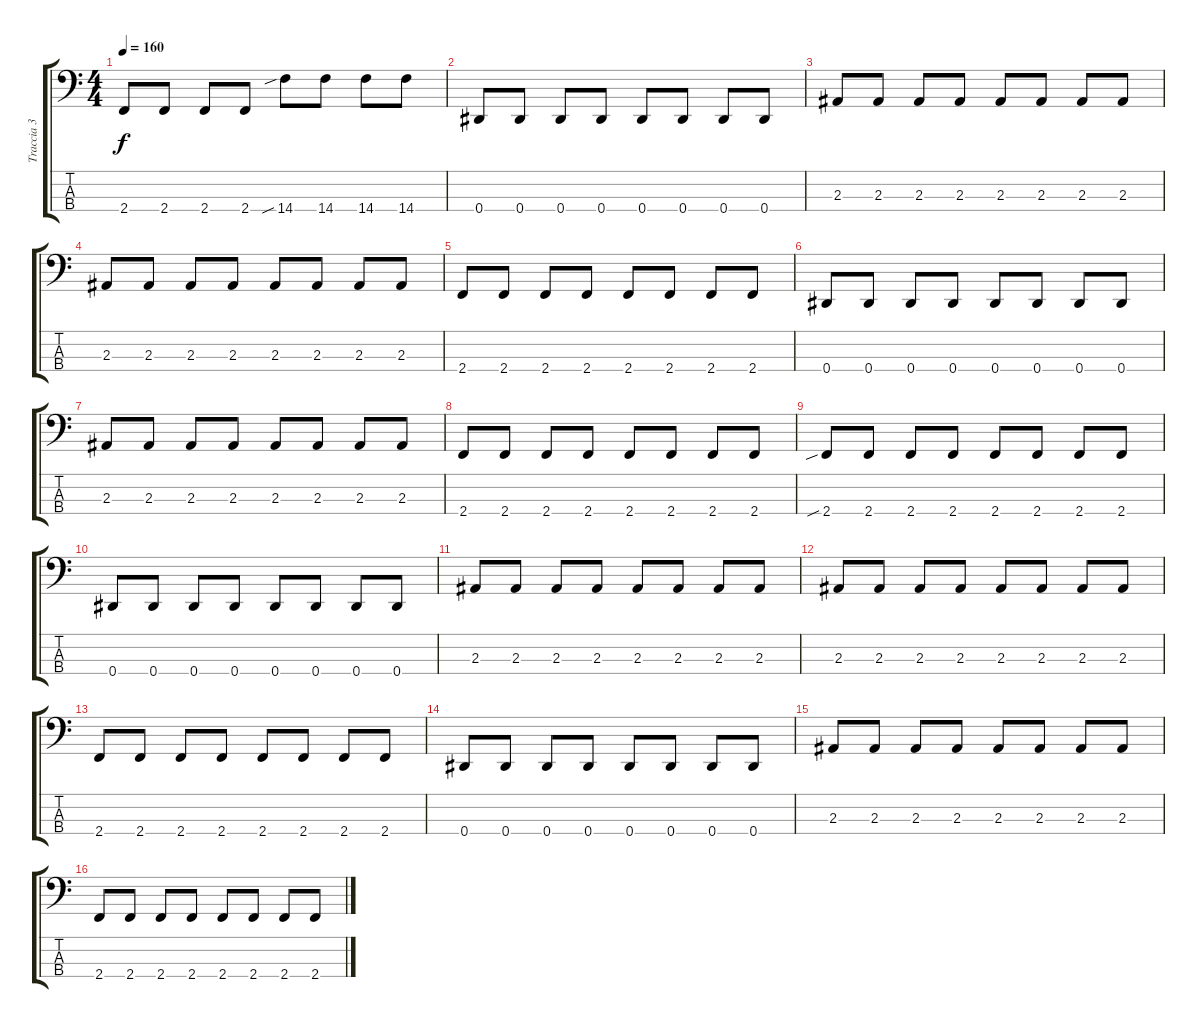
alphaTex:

\track ("Traccia 3" "Traccia 3") {instrument electricbassfinger}
\staff {score tabs}
\tuning (Gb2 Db2 Ab1 Eb1) {hide}
\ts (4 4)
\tempo 160
\clef f4
\ks c
2.4.8{dy f} 2.4.8 2.4.8 2.4.8 14.4{sib}.8 14.4.8 14.4.8 14.4.8 |
0.4.8 0.4.8 0.4.8 0.4.8 0.4.8 0.4.8 0.4.8 0.4.8 |
2.3.8 2.3.8 2.3.8 2.3.8 2.3.8 2.3.8 2.3.8 2.3.8 |
2.3.8 2.3.8 2.3.8 2.3.8 2.3.8 2.3.8 2.3.8 2.3.8 |
2.4.8 2.4.8 2.4.8 2.4.8 2.4.8 2.4.8 2.4.8 2.4.8 |
0.4.8 0.4.8 0.4.8 0.4.8 0.4.8 0.4.8 0.4.8 0.4.8 |
2.3.8 2.3.8 2.3.8 2.3.8 2.3.8 2.3.8 2.3.8 2.3.8 |
2.4.8 2.4.8 2.4.8 2.4.8 2.4.8 2.4.8 2.4.8 2.4.8 |
2.4{sib}.8 2.4.8 2.4.8 2.4.8 2.4.8 2.4.8 2.4.8 2.4.8 |
0.4.8 0.4.8 0.4.8 0.4.8 0.4.8 0.4.8 0.4.8 0.4.8 |
2.3.8 2.3.8 2.3.8 2.3.8 2.3.8 2.3.8 2.3.8 2.3.8 |
2.3.8 2.3.8 2.3.8 2.3.8 2.3.8 2.3.8 2.3.8 2.3.8 |
2.4.8 2.4.8 2.4.8 2.4.8 2.4.8 2.4.8 2.4.8 2.4.8 |
0.4.8 0.4.8 0.4.8 0.4.8 0.4.8 0.4.8 0.4.8 0.4.8 |
2.3.8 2.3.8 2.3.8 2.3.8 2.3.8 2.3.8 2.3.8 2.3.8 |
2.4.8 2.4.8 2.4.8 2.4.8 2.4.8 2.4.8 2.4.8 2.4.8
